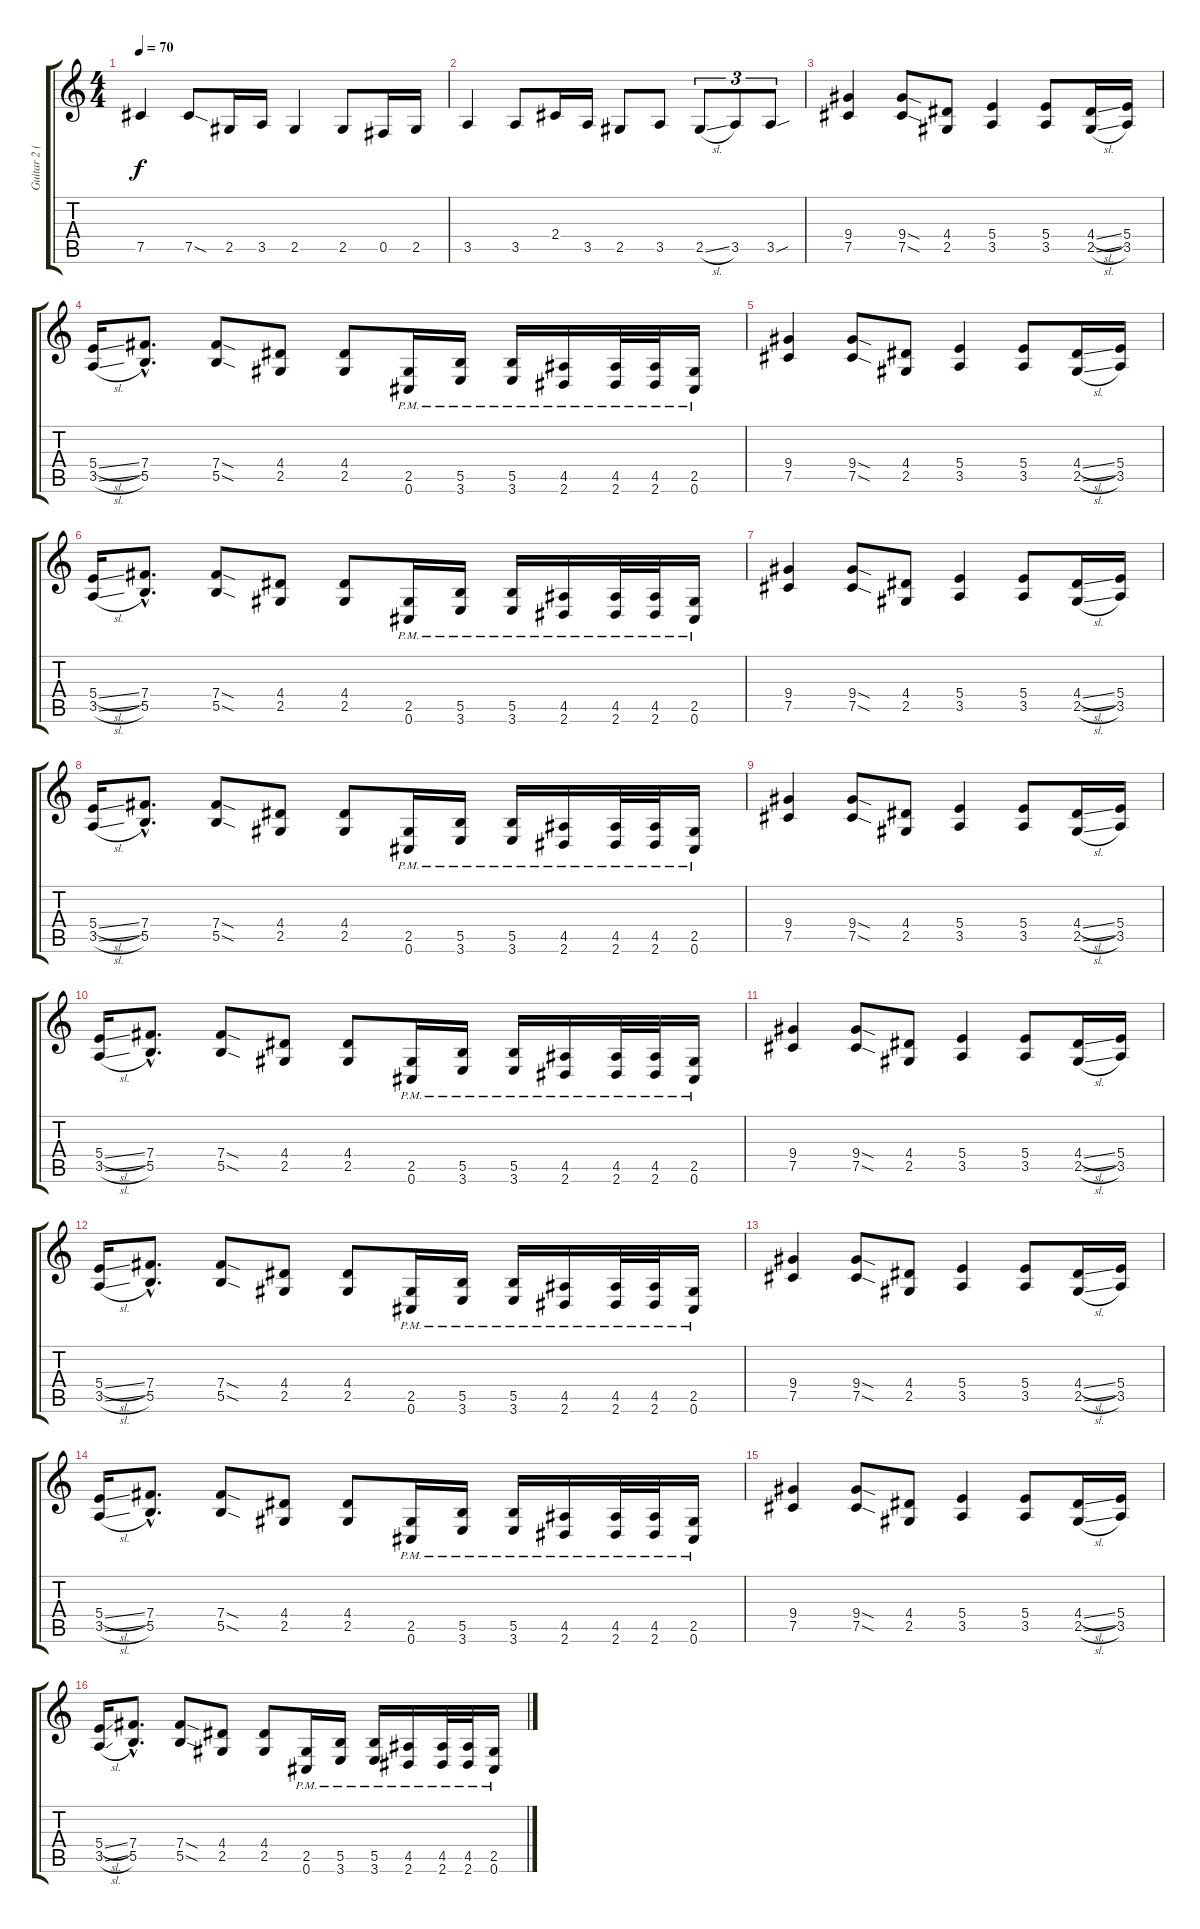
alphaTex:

\track ("Guitar 2 (Distortion)" "Guitar 2 (") {instrument distortionguitar}
\staff {score tabs}
\tuning (Db4 Ab3 E3 B2 Gb2 Db2) {hide}
\ts (4 4)
\tempo 70
\clef g2
\ks c
7.5.4{dy f} 7.5{sod}.8 2.5.16 3.5.16 2.5.4 2.5.8 0.5.16 2.5.16 |
3.5.4 3.5.8 2.4.16 3.5.16 2.5.8 3.5.8 2.5{sl}.8{tu (3 2)} 3.5.8{tu (3 2)} 3.5{sou}.8{tu (3 2)} |
(9.4 7.5).4 (9.4{sod} 7.5{sod}).8 (4.4 2.5).8 (5.4 3.5).4 (5.4 3.5).8 (4.4{sl} 2.5{sl}).16 (5.4 3.5).16 |
(5.4{sl} 3.5{sl}).16 (7.4{hac} 5.5{hac}).8{d} (7.4{sod} 5.5{sod}).8 (4.4 2.5).8 (4.4 2.5).8 (2.5{pm} 0.6{pm}).16 (5.5{pm} 3.6{pm}).16 (5.5{pm} 3.6{pm}).16 (4.5{pm} 2.6{pm}).16 (4.5{pm} 2.6{pm}).32 (4.5{pm} 2.6{pm}).32 (2.5{pm} 0.6{pm}).16 |
(9.4 7.5).4 (9.4{sod} 7.5{sod}).8 (4.4 2.5).8 (5.4 3.5).4 (5.4 3.5).8 (4.4{sl} 2.5{sl}).16 (5.4 3.5).16 |
(5.4{sl} 3.5{sl}).16 (7.4{hac} 5.5{hac}).8{d} (7.4{sod} 5.5{sod}).8 (4.4 2.5).8 (4.4 2.5).8 (2.5{pm} 0.6{pm}).16 (5.5{pm} 3.6{pm}).16 (5.5{pm} 3.6{pm}).16 (4.5{pm} 2.6{pm}).16 (4.5{pm} 2.6{pm}).32 (4.5{pm} 2.6{pm}).32 (2.5{pm} 0.6{pm}).16 |
(9.4 7.5).4 (9.4{sod} 7.5{sod}).8 (4.4 2.5).8 (5.4 3.5).4 (5.4 3.5).8 (4.4{sl} 2.5{sl}).16 (5.4 3.5).16 |
(5.4{sl} 3.5{sl}).16 (7.4{hac} 5.5{hac}).8{d} (7.4{sod} 5.5{sod}).8 (4.4 2.5).8 (4.4 2.5).8 (2.5{pm} 0.6{pm}).16 (5.5{pm} 3.6{pm}).16 (5.5{pm} 3.6{pm}).16 (4.5{pm} 2.6{pm}).16 (4.5{pm} 2.6{pm}).32 (4.5{pm} 2.6{pm}).32 (2.5{pm} 0.6{pm}).16 |
(9.4 7.5).4 (9.4{sod} 7.5{sod}).8 (4.4 2.5).8 (5.4 3.5).4 (5.4 3.5).8 (4.4{sl} 2.5{sl}).16 (5.4 3.5).16 |
(5.4{sl} 3.5{sl}).16 (7.4{hac} 5.5{hac}).8{d} (7.4{sod} 5.5{sod}).8 (4.4 2.5).8 (4.4 2.5).8 (2.5{pm} 0.6{pm}).16 (5.5{pm} 3.6{pm}).16 (5.5{pm} 3.6{pm}).16 (4.5{pm} 2.6{pm}).16 (4.5{pm} 2.6{pm}).32 (4.5{pm} 2.6{pm}).32 (2.5{pm} 0.6{pm}).16 |
(9.4 7.5).4 (9.4{sod} 7.5{sod}).8 (4.4 2.5).8 (5.4 3.5).4 (5.4 3.5).8 (4.4{sl} 2.5{sl}).16 (5.4 3.5).16 |
(5.4{sl} 3.5{sl}).16 (7.4{hac} 5.5{hac}).8{d} (7.4{sod} 5.5{sod}).8 (4.4 2.5).8 (4.4 2.5).8 (2.5{pm} 0.6{pm}).16 (5.5{pm} 3.6{pm}).16 (5.5{pm} 3.6{pm}).16 (4.5{pm} 2.6{pm}).16 (4.5{pm} 2.6{pm}).32 (4.5{pm} 2.6{pm}).32 (2.5{pm} 0.6{pm}).16 |
(9.4 7.5).4 (9.4{sod} 7.5{sod}).8 (4.4 2.5).8 (5.4 3.5).4 (5.4 3.5).8 (4.4{sl} 2.5{sl}).16 (5.4 3.5).16 |
(5.4{sl} 3.5{sl}).16 (7.4{hac} 5.5{hac}).8{d} (7.4{sod} 5.5{sod}).8 (4.4 2.5).8 (4.4 2.5).8 (2.5{pm} 0.6{pm}).16 (5.5{pm} 3.6{pm}).16 (5.5{pm} 3.6{pm}).16 (4.5{pm} 2.6{pm}).16 (4.5{pm} 2.6{pm}).32 (4.5{pm} 2.6{pm}).32 (2.5{pm} 0.6{pm}).16 |
(9.4 7.5).4 (9.4{sod} 7.5{sod}).8 (4.4 2.5).8 (5.4 3.5).4 (5.4 3.5).8 (4.4{sl} 2.5{sl}).16 (5.4 3.5).16 |
(5.4{sl} 3.5{sl}).16 (7.4{hac} 5.5{hac}).8{d} (7.4{sod} 5.5{sod}).8 (4.4 2.5).8 (4.4 2.5).8 (2.5{pm} 0.6{pm}).16 (5.5{pm} 3.6{pm}).16 (5.5{pm} 3.6{pm}).16 (4.5{pm} 2.6{pm}).16 (4.5{pm} 2.6{pm}).32 (4.5{pm} 2.6{pm}).32 (2.5{pm} 0.6{pm}).16
